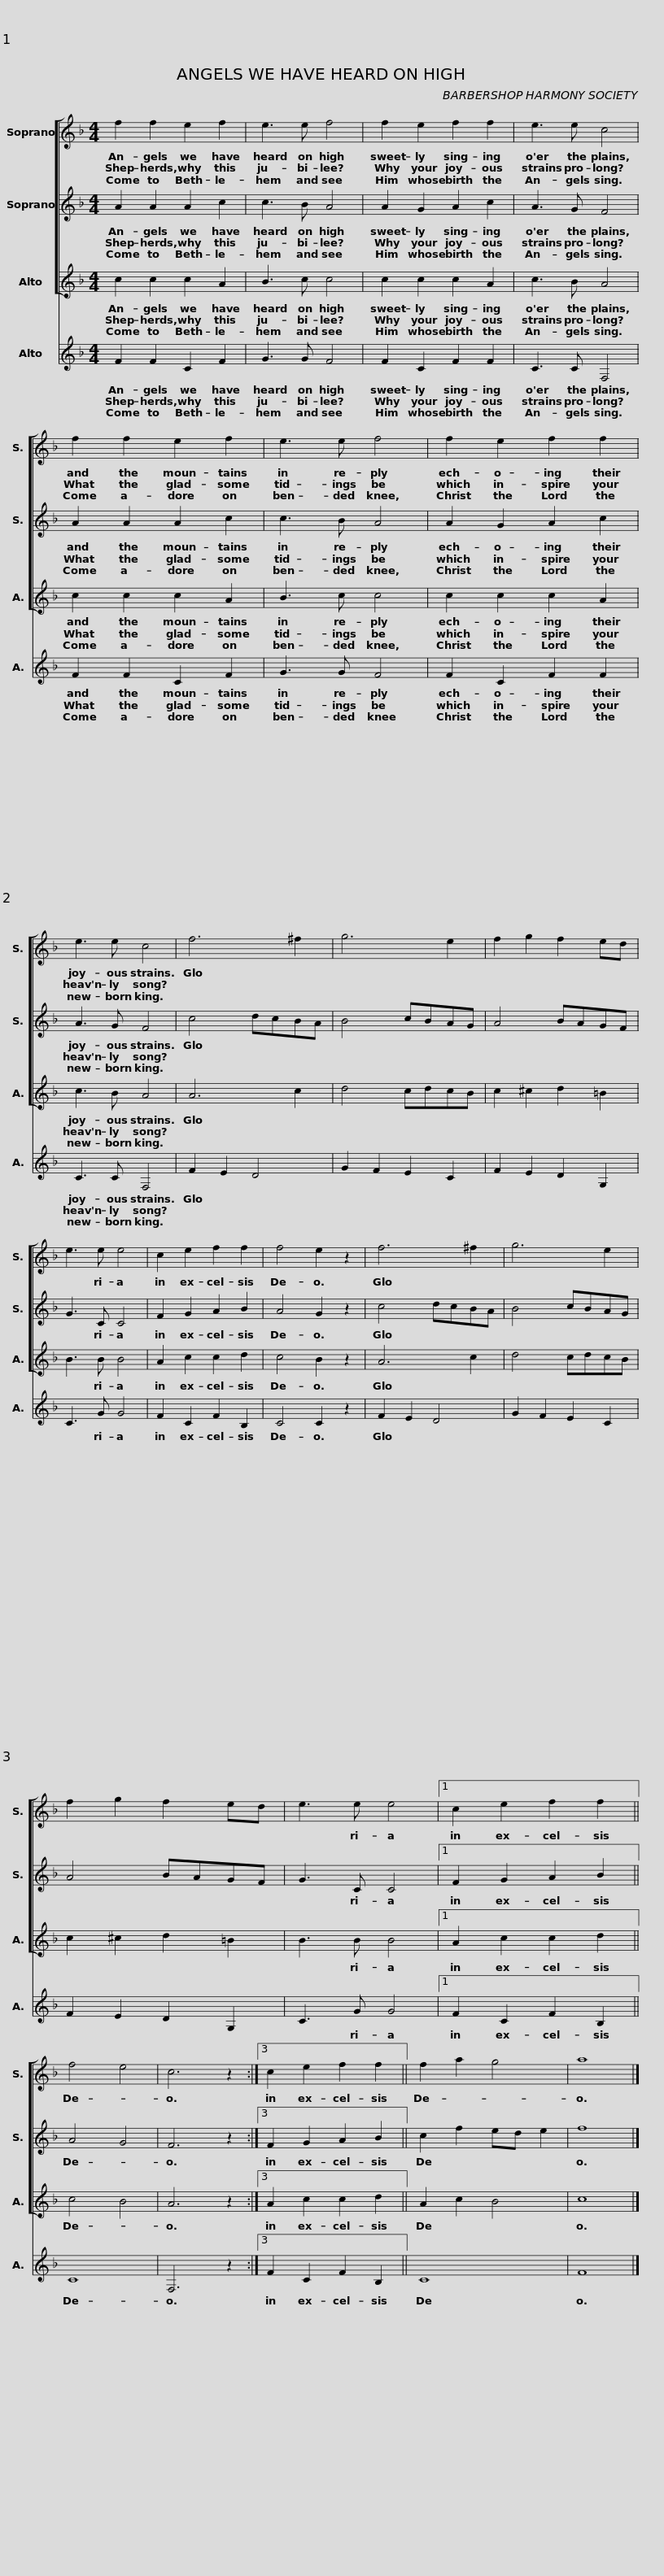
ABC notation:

X:1
%%score [ 1 2 3 ] 4
L:1/8
M:4/4
I:linebreak $
K:F
V:1 treble
V:2 treble
V:3 treble
V:4 treble
V:1
 f2 f2 e2 f2 | e3 e f4 | f2 e2 f2 f2 | e3 e c4 |$ f2 f2 e2 f2 | %5
 e3 e f4 | f2 e2 f2 f2 | e3 e c4 | f6 ^f2 |$ g6 e2 | %10
 f2 g2 f2 ed | e3 e e4 | c2 e2 f2 f2 | f4 e2 z2 | f6 ^f2 | %15
 g6 e2 |$ f2 g2 f2 ed | e3 e e4 |1 c2 e2 f2 f2 || f4 e4 | %20
 c6 z2 :|3 c2 e2 f2 f2 || f2 a2 g4 | a8 |] %24
V:2
 A2 A2 A2 c2 | c3 B A4 | A2 G2 A2 c2 | A3 G F4 |$ A2 A2 A2 c2 | %5
 c3 B A4 | A2 G2 A2 c2 | A3 G F4 | c4 dcBA |$ B4 cBAG | %10
 A4 BAGF | G3 C C4 | F2 G2 A2 B2 | A4 G2 z2 | c4 dcBA | %15
 B4 cBAG |$ A4 BAGF | G3 C C4 |1 F2 G2 A2 B2 || A4 G4 | %20
 F6 z2 :|3 F2 G2 A2 B2 || c2 f2 ed e2 | f8 |] %24
V:3
 c2 c2 c2 A2 | B3 c c4 | c2 c2 c2 A2 | c3 B A4 |$ c2 c2 c2 A2 | %5
 B3 c c4 | c2 c2 c2 A2 | c3 B A4 | A6 c2 |$ d4 cdcB | %10
 c2 ^c2 d2 =B2 | B3 B B4 | A2 c2 c2 d2 | c4 B2 z2 | A6 c2 | %15
 d4 cdcB |$ c2 ^c2 d2 =B2 | B3 B B4 |1 A2 c2 c2 d2 || c4 B4 | %20
 A6 z2 :|3 A2 c2 c2 d2 || A2 c2 B4 | c8 |] %24
V:4
 F2 F2 C2 F2 | G3 G F4 | F2 C2 F2 F2 | C3 C F,4 |$ F2 F2 C2 F2 | %5
 G3 G F4 | F2 C2 F2 F2 | C3 C F,4 | F2 E2 D4 |$ G2 F2 E2 C2 | %10
 F2 E2 D2 G,2 | C3 G G4 | F2 C2 F2 B,2 | C4 C2 z2 | F2 E2 D4 | %15
 G2 F2 E2 C2 |$ F2 E2 D2 G,2 | C3 G G4 |1 F2 C2 F2 B,2 || C8 | %20
 F,6 z2 :|3 F2 C2 F2 B,2 || C8 | F8 |] %24
